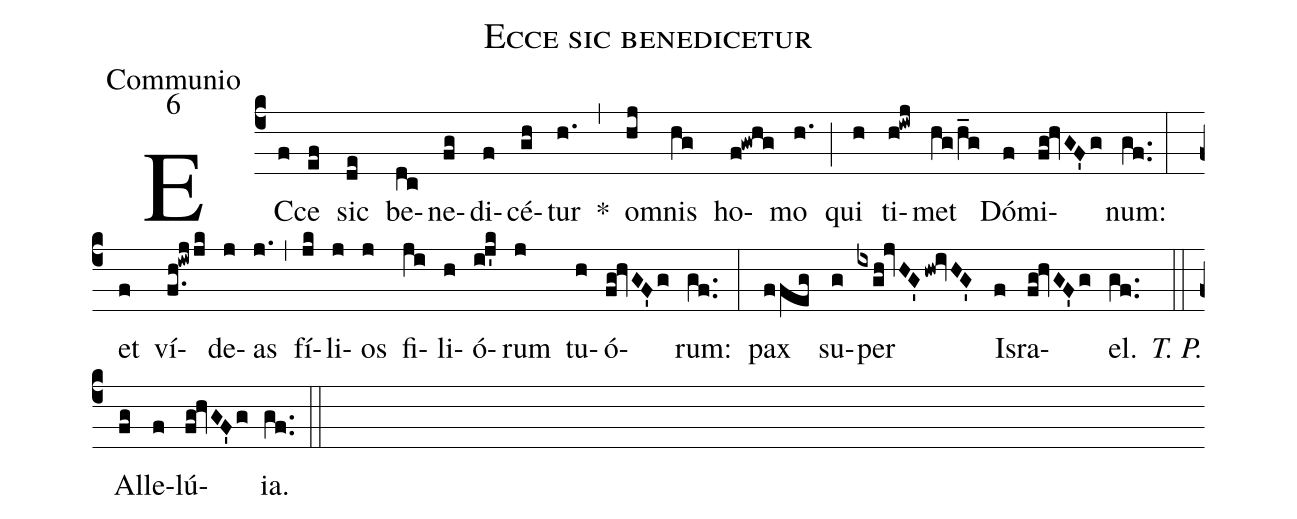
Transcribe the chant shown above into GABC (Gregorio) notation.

name:Ecce sic benedicetur;
office-part:Communio;
mode:6;
%%
(c4) EC(f)ce(ef) sic(de) be(dc)ne(fg)di(f)cé(gh)tur(h.) *(,) om(hj)nis(hg) ho(f!gwhg)mo(h.) (;) qui(h) ti(h!iwj)met(hg/h_g) Dó(f)mi(fg!hvGF'g)num:(gf..) (:) et(f) ví(f.h!iwjjk)de(j)as(j.) (,) fí(jk)li(j)os(j) fi(ji)li(h)ó(i!j'k)rum(j) tu(h)ó(fg!hvGF'g)rum:(gf..) (:) pax(ffeg) su(g)per(ixgh!jvHG'hw!ivHG') Is(f)ra(fg!hvGF'g)el.(gf..) <i>T. P.</i>(::) Al(fg)le(f)lú(fg!hvGF'g)ia.(gf..) (::)
